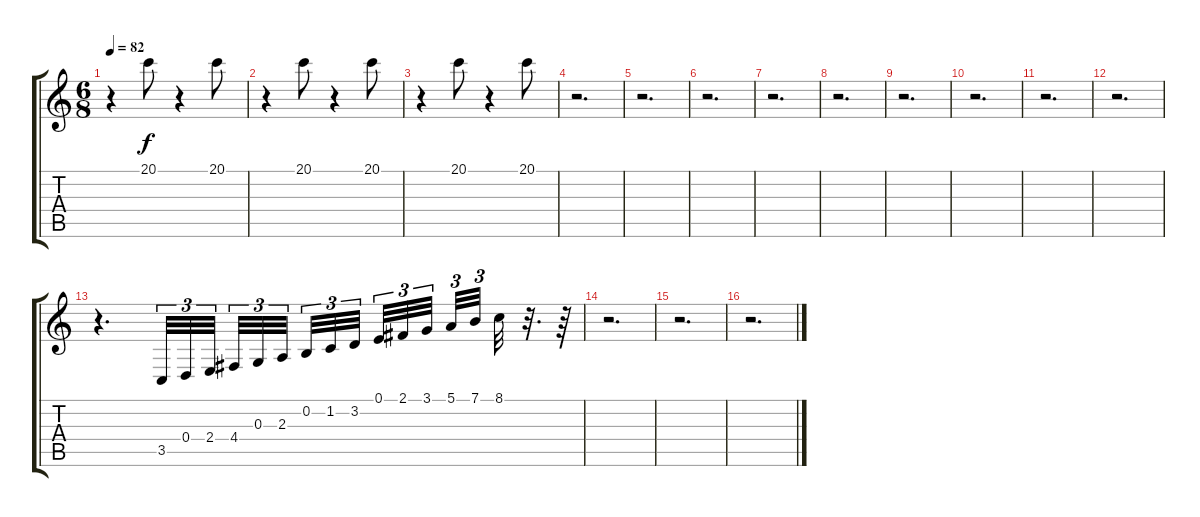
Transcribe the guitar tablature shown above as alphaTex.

\track "" {instrument orchestralharp}
\staff {score tabs}
\tuning (E4 B3 G3 D3 A2 E2) {hide}
\ts (6 8)
\tempo 82
\clef g2
\ks c
r.4{dy f} 20.1.8 r.4 20.1.8 |
r.4 20.1.8 r.4 20.1.8 |
r.4 20.1.8 r.4 20.1.8 |
r.2{d} |
r.2{d} |
r.2{d} |
r.2{d} |
r.2{d} |
r.2{d} |
r.2{d} |
r.2{d} |
r.2{d} |
r.4{d} 3.5.32{tu (3 2)} 0.4.32{tu (3 2)} 2.4.32{tu (3 2)} 4.4.32{tu (3 2)} 0.3.32{tu (3 2)} 2.3.32{tu (3 2)} 0.2.32{tu (3 2)} 1.2.32{tu (3 2)} 3.2.32{tu (3 2)} 0.1.32{tu (3 2)} 2.1.32{tu (3 2)} 3.1.32{tu (3 2)} 5.1.32{tu (3 2)} 7.1.32{tu (3 2)} 8.1.32 r.32{d} r.64 |
r.2{d} |
r.2{d} |
r.2{d}
